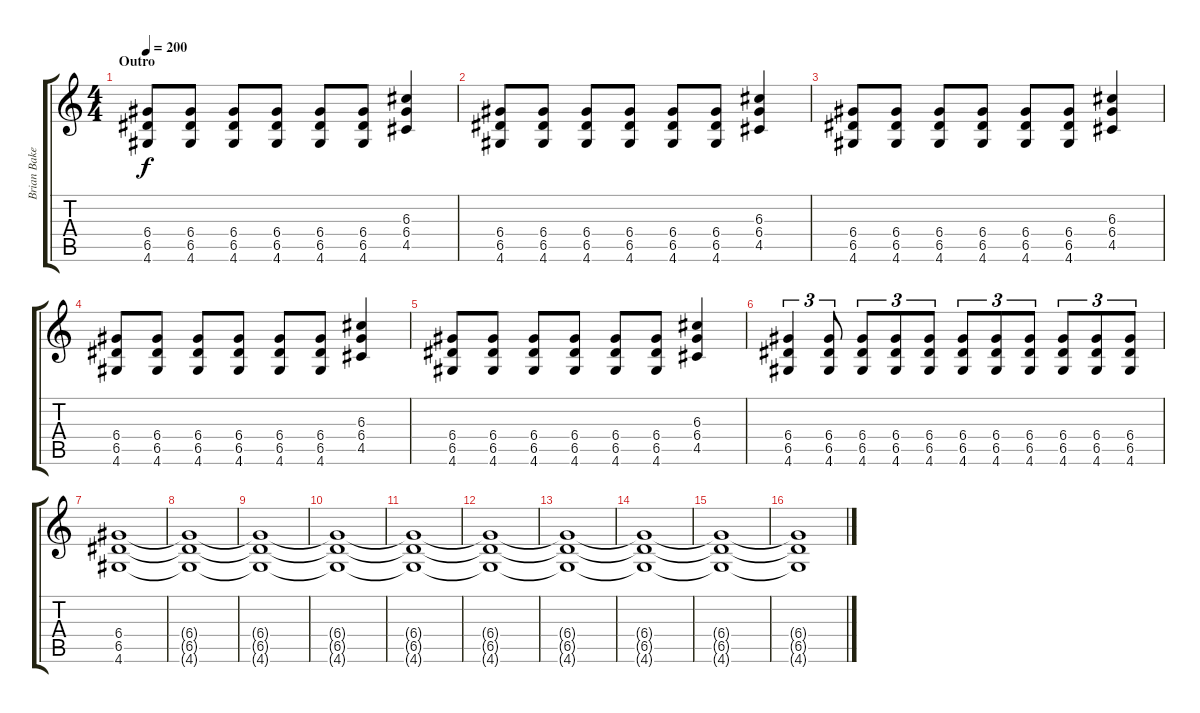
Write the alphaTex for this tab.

\track ("Brian Baker" "Brian Bake") {instrument overdrivenguitar}
\staff {score tabs}
\tuning (E4 B3 G3 D3 A2 E2) {hide}
\ts (4 4)
\section ("" "Outro")
\tempo 200
\clef g2
\ks c
(6.4 6.5 4.6).8{dy f} (6.4 6.5 4.6).8 (6.4 6.5 4.6).8 (6.4 6.5 4.6).8 (6.4 6.5 4.6).8 (6.4 6.5 4.6).8 (6.3 6.4 4.5).4 |
(6.4 6.5 4.6).8 (6.4 6.5 4.6).8 (6.4 6.5 4.6).8 (6.4 6.5 4.6).8 (6.4 6.5 4.6).8 (6.4 6.5 4.6).8 (6.3 6.4 4.5).4 |
(6.4 6.5 4.6).8 (6.4 6.5 4.6).8 (6.4 6.5 4.6).8 (6.4 6.5 4.6).8 (6.4 6.5 4.6).8 (6.4 6.5 4.6).8 (6.3 6.4 4.5).4 |
(6.4 6.5 4.6).8 (6.4 6.5 4.6).8 (6.4 6.5 4.6).8 (6.4 6.5 4.6).8 (6.4 6.5 4.6).8 (6.4 6.5 4.6).8 (6.3 6.4 4.5).4 |
(6.4 6.5 4.6).8 (6.4 6.5 4.6).8 (6.4 6.5 4.6).8 (6.4 6.5 4.6).8 (6.4 6.5 4.6).8 (6.4 6.5 4.6).8 (6.3 6.4 4.5).4 |
(6.4 6.5 4.6).4{tu (3 2)} (6.4 6.5 4.6).8{tu (3 2)} (6.4 6.5 4.6).8{tu (3 2)} (6.4 6.5 4.6).8{tu (3 2)} (6.4 6.5 4.6).8{tu (3 2)} (6.4 6.5 4.6).8{tu (3 2)} (6.4 6.5 4.6).8{tu (3 2)} (6.4 6.5 4.6).8{tu (3 2)} (6.4 6.5 4.6).8{tu (3 2)} (6.4 6.5 4.6).8{tu (3 2)} (6.4 6.5 4.6).8{tu (3 2)} |
(6.4 6.5 4.6).1 |
(6.4{t} 6.5{t} 4.6{t}).1 |
(6.4{t} 6.5{t} 4.6{t}).1 |
(6.4{t} 6.5{t} 4.6{t}).1 |
(6.4{t} 6.5{t} 4.6{t}).1 |
(6.4{t} 6.5{t} 4.6{t}).1 |
(6.4{t} 6.5{t} 4.6{t}).1 |
(6.4{t} 6.5{t} 4.6{t}).1 |
(6.4{t} 6.5{t} 4.6{t}).1 |
(6.4{t} 6.5{t} 4.6{t}).1
